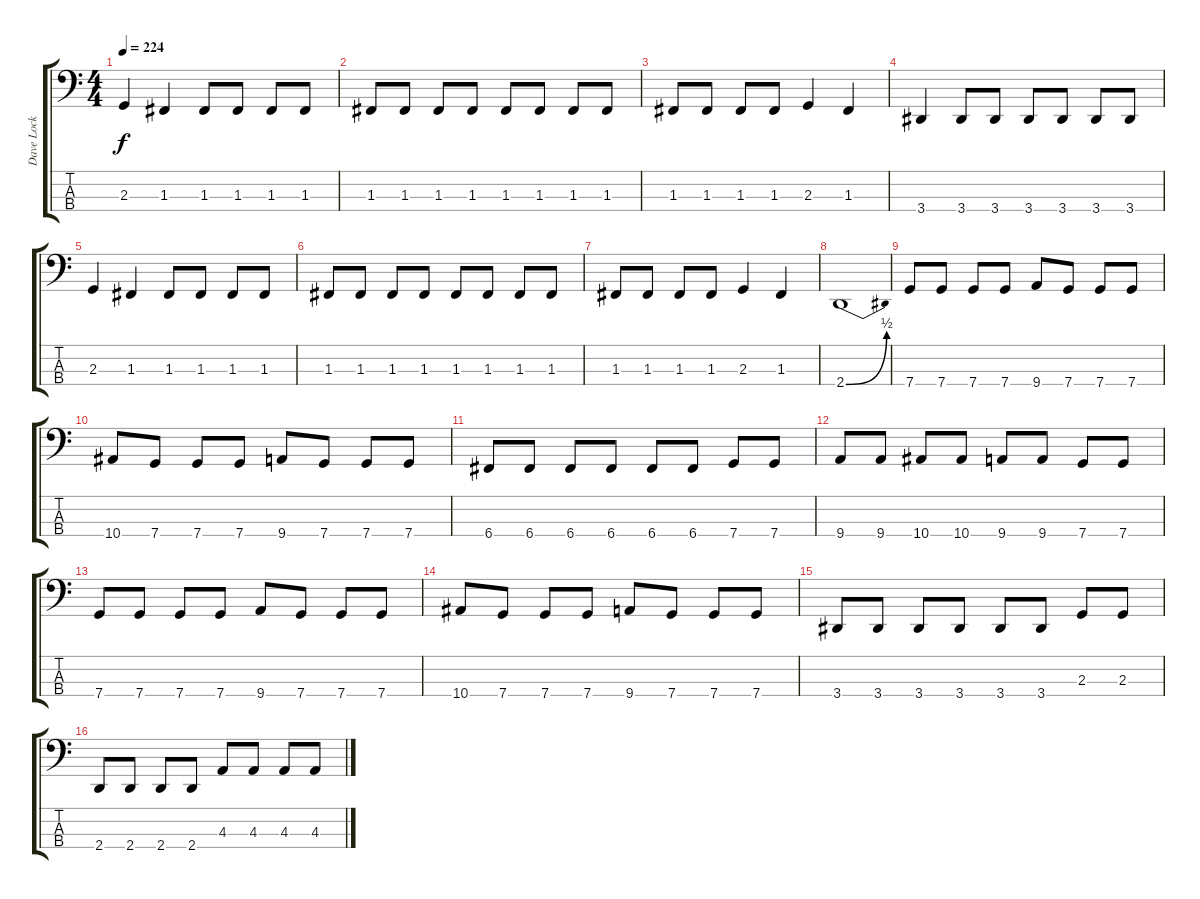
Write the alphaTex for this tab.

\track ("Dave Lock (Bass)" "Dave Lock ") {instrument electricbasspick}
\staff {score tabs}
\tuning (Eb2 Bb1 F1 C1) {hide}
\ts (4 4)
\tempo 224
\clef f4
\ks c
2.3.4{dy f} 1.3.4 1.3.8 1.3.8 1.3.8 1.3.8 |
1.3.8 1.3.8 1.3.8 1.3.8 1.3.8 1.3.8 1.3.8 1.3.8 |
1.3.8 1.3.8 1.3.8 1.3.8 2.3.4 1.3.4 |
3.4.4 3.4.8 3.4.8 3.4.8 3.4.8 3.4.8 3.4.8 |
2.3.4 1.3.4 1.3.8 1.3.8 1.3.8 1.3.8 |
1.3.8 1.3.8 1.3.8 1.3.8 1.3.8 1.3.8 1.3.8 1.3.8 |
1.3.8 1.3.8 1.3.8 1.3.8 2.3.4 1.3.4 |
2.4{be (bend 0 0 60 2)}.1 |
7.4.8 7.4.8 7.4.8 7.4.8 9.4.8 7.4.8 7.4.8 7.4.8 |
10.4.8 7.4.8 7.4.8 7.4.8 9.4.8 7.4.8 7.4.8 7.4.8 |
6.4.8 6.4.8 6.4.8 6.4.8 6.4.8 6.4.8 7.4.8 7.4.8 |
9.4.8 9.4.8 10.4.8 10.4.8 9.4.8 9.4.8 7.4.8 7.4.8 |
7.4.8 7.4.8 7.4.8 7.4.8 9.4.8 7.4.8 7.4.8 7.4.8 |
10.4.8 7.4.8 7.4.8 7.4.8 9.4.8 7.4.8 7.4.8 7.4.8 |
3.4.8 3.4.8 3.4.8 3.4.8 3.4.8 3.4.8 2.3.8 2.3.8 |
2.4.8 2.4.8 2.4.8 2.4.8 4.3.8 4.3.8 4.3.8 4.3.8
